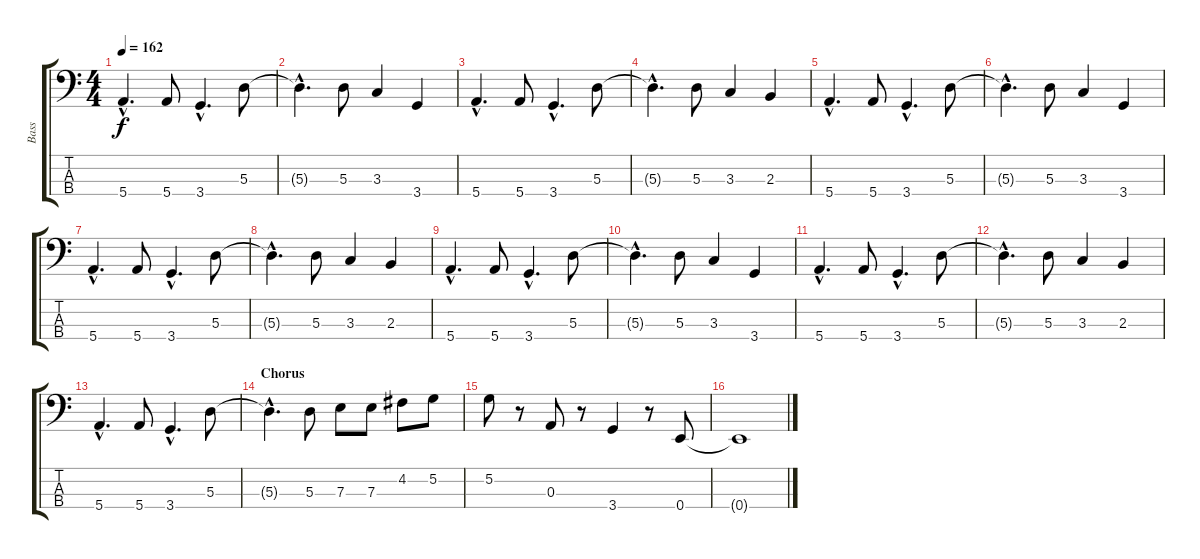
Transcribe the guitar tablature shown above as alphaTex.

\track ("Bass" "Bass") {instrument electricbassfinger}
\staff {score tabs}
\tuning (G2 D2 A1 E1) {hide}
\ts (4 4)
\tempo 162
\clef f4
\ks c
5.4{hac}.4{d dy f} 5.4.8 3.4{hac}.4{d} 5.3.8 |
5.3{hac t}.4{d} 5.3.8 3.3.4 3.4.4 |
5.4{hac}.4{d} 5.4.8 3.4{hac}.4{d} 5.3.8 |
5.3{hac t}.4{d} 5.3.8 3.3.4 2.3.4 |
5.4{hac}.4{d} 5.4.8 3.4{hac}.4{d} 5.3.8 |
5.3{hac t}.4{d} 5.3.8 3.3.4 3.4.4 |
5.4{hac}.4{d} 5.4.8 3.4{hac}.4{d} 5.3.8 |
5.3{hac t}.4{d} 5.3.8 3.3.4 2.3.4 |
5.4{hac}.4{d} 5.4.8 3.4{hac}.4{d} 5.3.8 |
5.3{hac t}.4{d} 5.3.8 3.3.4 3.4.4 |
5.4{hac}.4{d} 5.4.8 3.4{hac}.4{d} 5.3.8 |
5.3{hac t}.4{d} 5.3.8 3.3.4 2.3.4 |
5.4{hac}.4{d} 5.4.8 3.4{hac}.4{d} 5.3.8 |
\section ("" "Chorus")
5.3{hac t}.4{d} 5.3.8 7.3.8 7.3.8 4.2.8 5.2.8 |
5.2.8 r.8 0.3.8 r.8 3.4.4 r.8 0.4.8 |
0.4{t}.1
